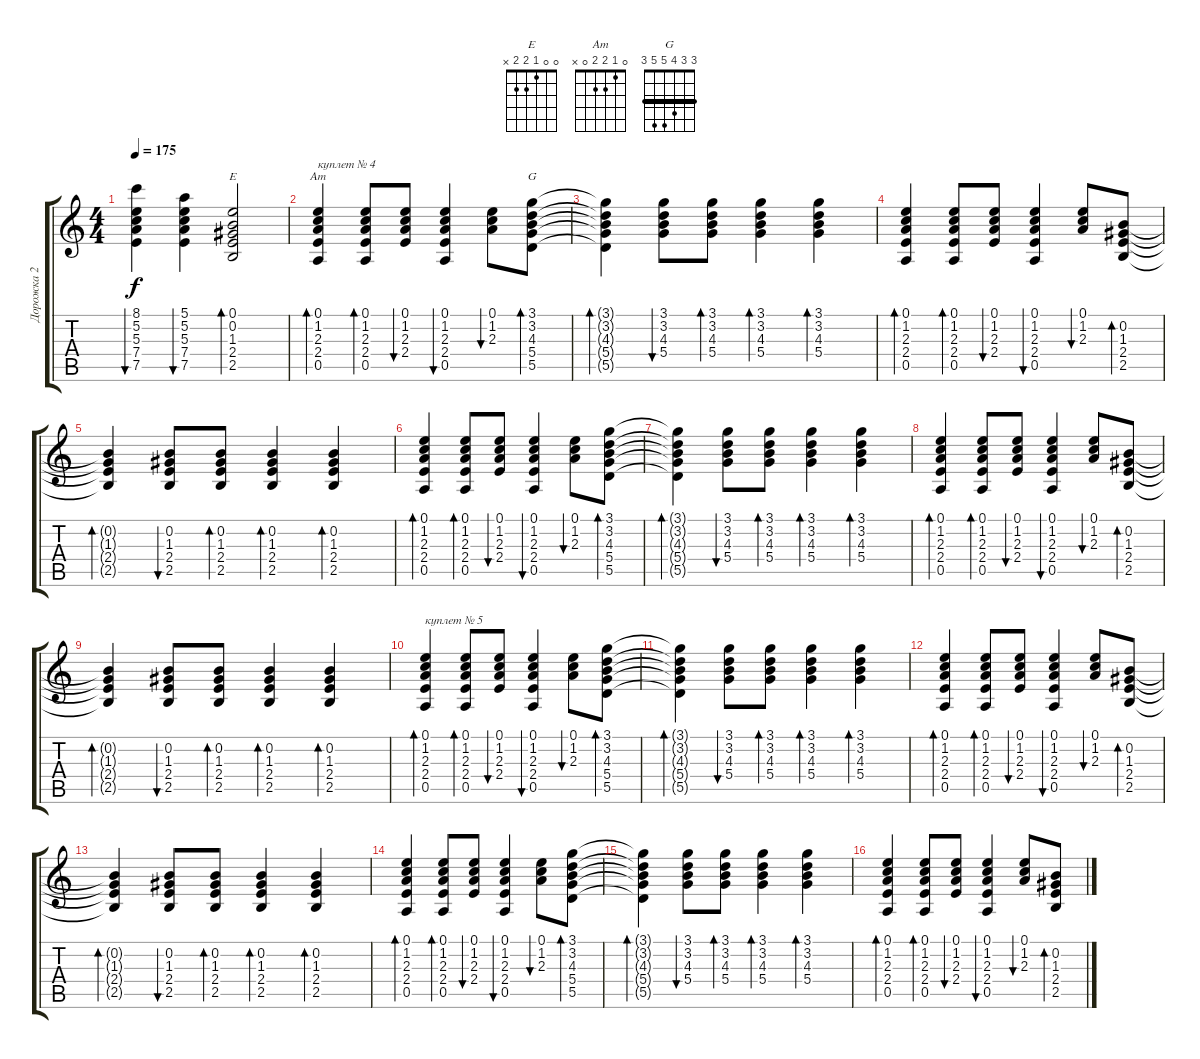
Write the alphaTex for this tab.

\track ("Дорожка 2" "Дорожка 2") {instrument acousticguitarsteel}
\staff {score tabs}
\tuning (E4 B3 G3 D3 A2 E2) {hide}
\chord ("E" 0 0 1 2 2 x)
\chord ("Am" 0 1 2 2 0 x)
\chord ("G" 3 3 4 5 5 3) {barre 3}
\ts (4 4)
\tempo 175
\clef g2
\ks c
(8.1 5.2 5.3 7.4 7.5).4{bu 60 dy f} (5.1 5.2 5.3 7.4 7.5).4{bu 60} (0.1 0.2 1.3 2.4 2.5).2{bd 60 ch "E"} |
(0.1 1.2 2.3 2.4 0.5).4{bd 60 ch "Am" txt "куплет № 4"} (0.1 1.2 2.3 2.4 0.5).8{bd 60} (0.1 1.2 2.3 2.4).8{bu 60} (0.1 1.2 2.3 2.4 0.5).4{bu 60} (0.1 1.2 2.3).8{bu 60} (3.1 3.2 4.3 5.4 5.5).8{bd 60 ch "G"} |
(3.1{t} 3.2{t} 4.3{t} 5.4{t} 5.5{t}).4{bd 60} (3.1 3.2 4.3 5.4).8{bu 60} (3.1 3.2 4.3 5.4).8{bd 60} (3.1 3.2 4.3 5.4).4{bd 60} (3.1 3.2 4.3 5.4).4{bd 60} |
(0.1 1.2 2.3 2.4 0.5).4{bd 60} (0.1 1.2 2.3 2.4 0.5).8{bd 60} (0.1 1.2 2.3 2.4).8{bu 60} (0.1 1.2 2.3 2.4 0.5).4{bu 60} (0.1 1.2 2.3).8{bu 60} (0.2 1.3 2.4 2.5).8{bd 60} |
(0.2{t} 1.3{t} 2.4{t} 2.5{t}).4{bd 60} (0.2 1.3 2.4 2.5).8{bu 60} (0.2 1.3 2.4 2.5).8{bd 60} (0.2 1.3 2.4 2.5).4{bd 60} (0.2 1.3 2.4 2.5).4{bd 60} |
(0.1 1.2 2.3 2.4 0.5).4{bd 60} (0.1 1.2 2.3 2.4 0.5).8{bd 60} (0.1 1.2 2.3 2.4).8{bu 60} (0.1 1.2 2.3 2.4 0.5).4{bu 60} (0.1 1.2 2.3).8{bu 60} (3.1 3.2 4.3 5.4 5.5).8{bd 60} |
(3.1{t} 3.2{t} 4.3{t} 5.4{t} 5.5{t}).4{bd 60} (3.1 3.2 4.3 5.4).8{bu 60} (3.1 3.2 4.3 5.4).8{bd 60} (3.1 3.2 4.3 5.4).4{bd 60} (3.1 3.2 4.3 5.4).4{bd 60} |
(0.1 1.2 2.3 2.4 0.5).4{bd 60} (0.1 1.2 2.3 2.4 0.5).8{bd 60} (0.1 1.2 2.3 2.4).8{bu 60} (0.1 1.2 2.3 2.4 0.5).4{bu 60} (0.1 1.2 2.3).8{bu 60} (0.2 1.3 2.4 2.5).8{bd 60} |
(0.2{t} 1.3{t} 2.4{t} 2.5{t}).4{bd 60} (0.2 1.3 2.4 2.5).8{bu 60} (0.2 1.3 2.4 2.5).8{bd 60} (0.2 1.3 2.4 2.5).4{bd 60} (0.2 1.3 2.4 2.5).4{bd 60} |
(0.1 1.2 2.3 2.4 0.5).4{bd 60 txt "куплет № 5"} (0.1 1.2 2.3 2.4 0.5).8{bd 60} (0.1 1.2 2.3 2.4).8{bu 60} (0.1 1.2 2.3 2.4 0.5).4{bu 60} (0.1 1.2 2.3).8{bu 60} (3.1 3.2 4.3 5.4 5.5).8{bd 60} |
(3.1{t} 3.2{t} 4.3{t} 5.4{t} 5.5{t}).4{bd 60} (3.1 3.2 4.3 5.4).8{bu 60} (3.1 3.2 4.3 5.4).8{bd 60} (3.1 3.2 4.3 5.4).4{bd 60} (3.1 3.2 4.3 5.4).4{bd 60} |
(0.1 1.2 2.3 2.4 0.5).4{bd 60} (0.1 1.2 2.3 2.4 0.5).8{bd 60} (0.1 1.2 2.3 2.4).8{bu 60} (0.1 1.2 2.3 2.4 0.5).4{bu 60} (0.1 1.2 2.3).8{bu 60} (0.2 1.3 2.4 2.5).8{bd 60} |
(0.2{t} 1.3{t} 2.4{t} 2.5{t}).4{bd 60} (0.2 1.3 2.4 2.5).8{bu 60} (0.2 1.3 2.4 2.5).8{bd 60} (0.2 1.3 2.4 2.5).4{bd 60} (0.2 1.3 2.4 2.5).4{bd 60} |
(0.1 1.2 2.3 2.4 0.5).4{bd 60} (0.1 1.2 2.3 2.4 0.5).8{bd 60} (0.1 1.2 2.3 2.4).8{bu 60} (0.1 1.2 2.3 2.4 0.5).4{bu 60} (0.1 1.2 2.3).8{bu 60} (3.1 3.2 4.3 5.4 5.5).8{bd 60} |
(3.1{t} 3.2{t} 4.3{t} 5.4{t} 5.5{t}).4{bd 60} (3.1 3.2 4.3 5.4).8{bu 60} (3.1 3.2 4.3 5.4).8{bd 60} (3.1 3.2 4.3 5.4).4{bd 60} (3.1 3.2 4.3 5.4).4{bd 60} |
(0.1 1.2 2.3 2.4 0.5).4{bd 60} (0.1 1.2 2.3 2.4 0.5).8{bd 60} (0.1 1.2 2.3 2.4).8{bu 60} (0.1 1.2 2.3 2.4 0.5).4{bu 60} (0.1 1.2 2.3).8{bu 60} (0.2 1.3 2.4 2.5).8{bd 60}
